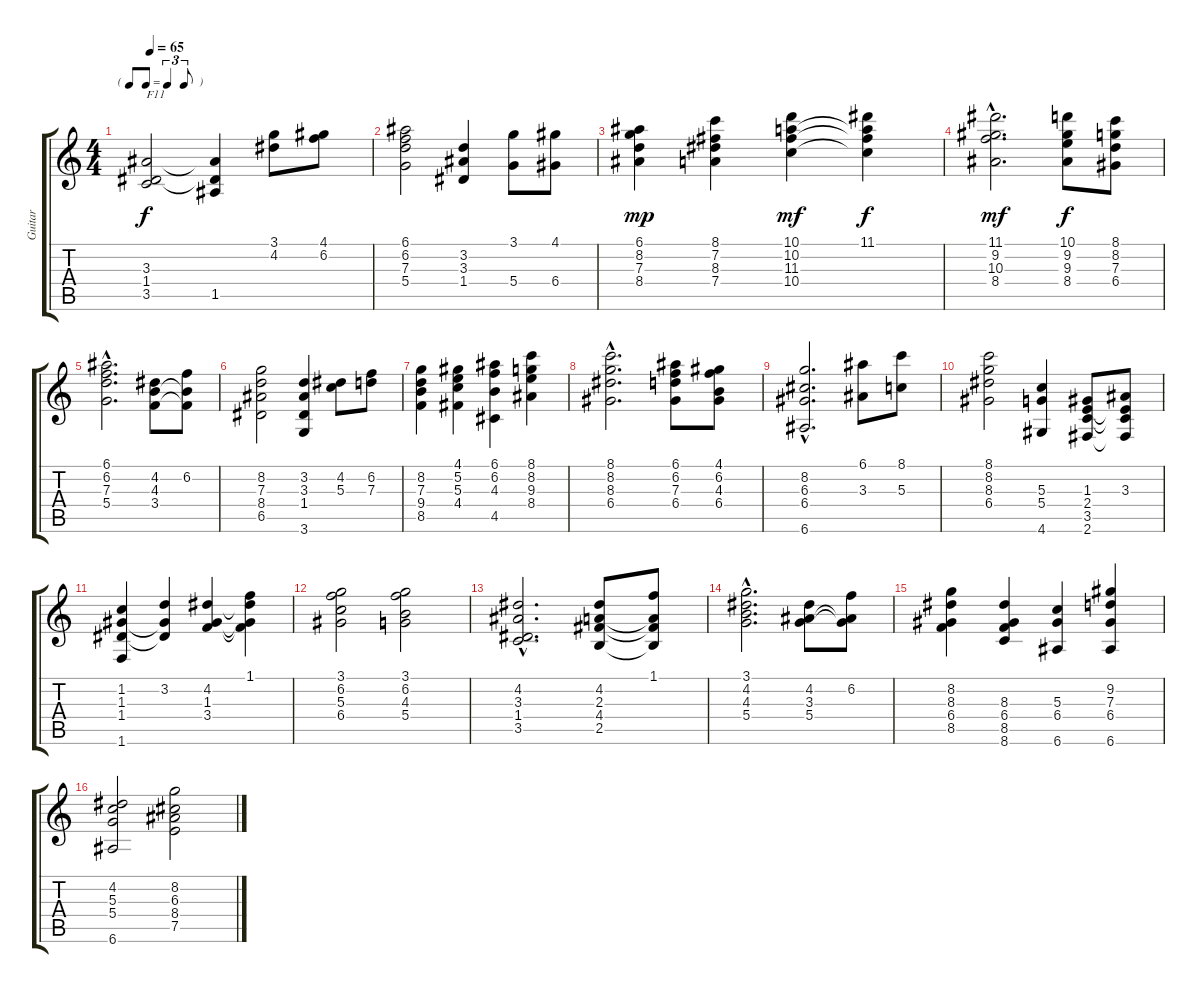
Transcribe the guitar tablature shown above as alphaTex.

\track ("Guitar" "Guitar") {instrument electricguitarjazz}
\staff {score tabs}
\tuning (E4 B3 G3 D3 A2 E2) {hide}
\ts (4 4)
\tf triplet8th
\tempo 65
\clef g2
\ks c
(3.3 1.4 3.5).2{txt "F11" dy f} (3.3{t} 1.4{t} 1.5).4 (3.1 4.2).8 (4.1 6.2).8 |
(6.1 6.2 7.3 5.4).2 (3.2 3.3 1.4).4 (3.1 5.4).8 (4.1 6.4).8 |
(6.1 8.2 7.3 8.4).4{dy mp} (8.1 7.2 8.3 7.4).4 (10.1 10.2 11.3 10.4).4{dy mf} (11.1 10.2{t} 11.3{t} 10.4{t}).4{dy f} |
(11.1{hac} 9.2{hac} 10.3{hac} 8.4{hac}).2{d dy mf} (10.1 9.2 9.3 8.4).8{dy f} (8.1 8.2 7.3 6.4).8 |
(6.1{hac} 6.2{hac} 7.3{hac} 5.4{hac}).2{d} (4.2 4.3 3.4).8 (6.2 4.3{t} 3.4{t}).8 |
(8.2 7.3 8.4 6.5).2 (3.2 3.3 1.4 3.6).4 (4.2 5.3).8 (6.2 7.3).8 |
(8.2 7.3 9.4 8.5).4 (4.1 5.2 5.3 4.4).4 (6.1 6.2 4.3 4.5).4 (8.1 8.2 9.3 8.4).4 |
(8.1{hac} 8.2{hac} 8.3{hac} 6.4{hac}).2{d} (6.1 6.2 7.3 6.4).8 (4.1 6.2 4.3 6.4).8 |
(8.2{hac} 6.3{hac} 6.4{hac} 6.6{hac}).2{d} (6.1 3.3).8 (8.1 5.3).8 |
(8.1 8.2 8.3 6.4).2 (5.3 5.4 4.6).4 (1.3 2.4 3.5 2.6).8 (3.3 2.4{t} 3.5{t} 2.6{t}).8 |
(1.2 1.3 1.4 1.6).4 (3.2 1.3{t} 1.4{t}).4 (4.2 1.3 3.4).4 (1.1 4.2{t} 1.3{t} 3.4{t}).4 |
(3.1 6.2 5.3 6.4).2 (3.1 6.2 4.3 5.4).2 |
(4.2{hac} 3.3{hac} 1.4{hac} 3.5{hac}).2{d} (4.2 2.3 4.4 2.5).8 (1.1 2.3{t} 4.4{t} 2.5{t}).8 |
(3.1{hac} 4.2{hac} 4.3{hac} 5.4{hac}).2{d} (4.2 3.3 5.4).8 (6.2 3.3{t} 5.4{t}).8 |
(8.2 8.3 6.4 8.5).4 (8.3 6.4 8.5 8.6).4 (5.3 6.4 6.6).4 (9.2 7.3 6.4 6.6).4 |
(4.2 5.3 5.4 6.6).2 (8.2 6.3 8.4 7.5).2
